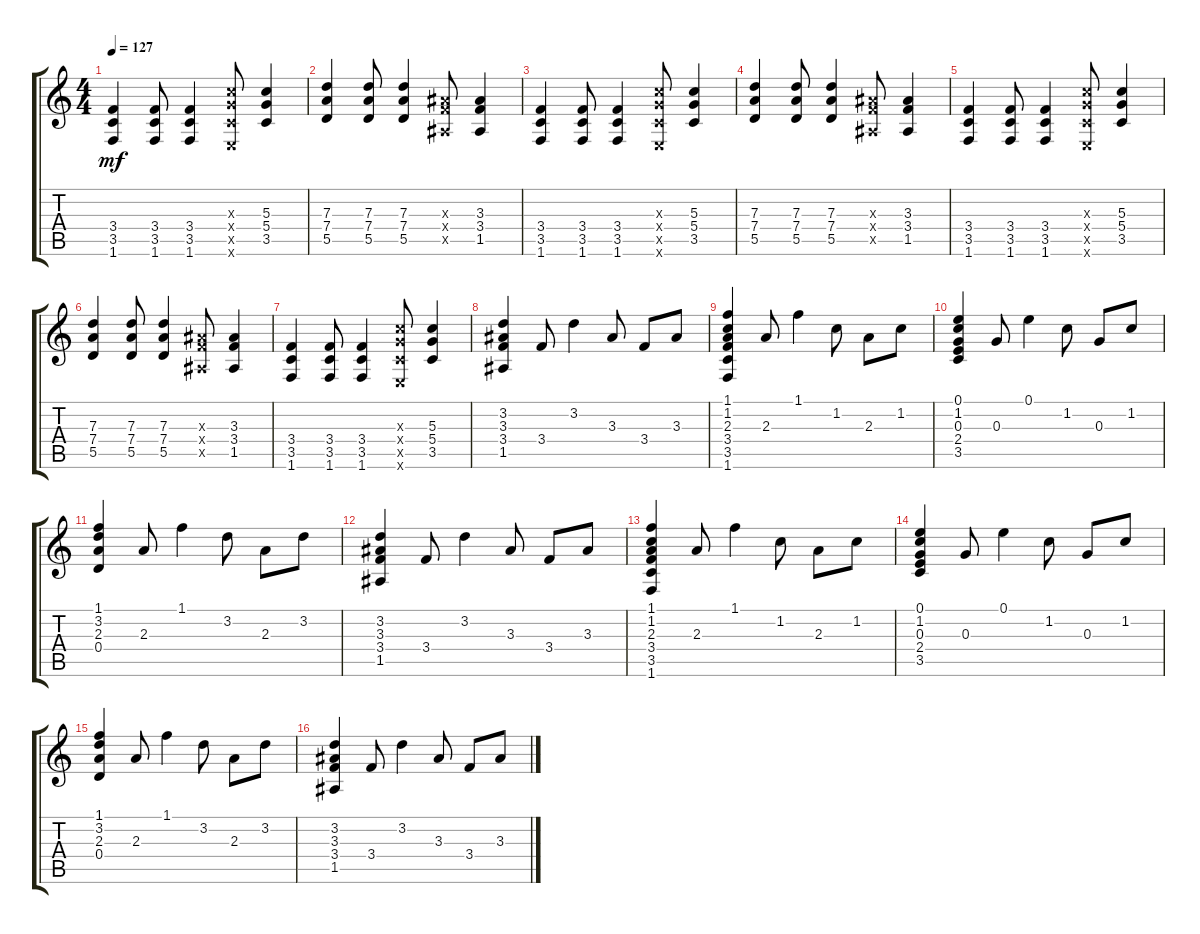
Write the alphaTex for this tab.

\track "" {instrument acousticguitarsteel}
\staff {score tabs}
\tuning (E4 B3 G3 D3 A2 E2) {hide}
\ts (4 4)
\tempo 127
\clef g2
\ks c
(3.4 3.5 1.6).4{dy mf} (3.4 3.5 1.6).8 (3.4 3.5 1.6).4 (5.3{x} 5.4{x} 3.5{x} 0.6{x}).8 (5.3 5.4 3.5).4 |
(7.3 7.4 5.5).4 (7.3 7.4 5.5).8 (7.3 7.4 5.5).4 (3.3{x} 3.4{x} 1.5{x}).8 (3.3 3.4 1.5).4 |
(3.4 3.5 1.6).4 (3.4 3.5 1.6).8 (3.4 3.5 1.6).4 (5.3{x} 5.4{x} 3.5{x} 0.6{x}).8 (5.3 5.4 3.5).4 |
(7.3 7.4 5.5).4 (7.3 7.4 5.5).8 (7.3 7.4 5.5).4 (3.3{x} 3.4{x} 1.5{x}).8 (3.3 3.4 1.5).4 |
(3.4 3.5 1.6).4 (3.4 3.5 1.6).8 (3.4 3.5 1.6).4 (5.3{x} 5.4{x} 3.5{x} 0.6{x}).8 (5.3 5.4 3.5).4 |
(7.3 7.4 5.5).4 (7.3 7.4 5.5).8 (7.3 7.4 5.5).4 (3.3{x} 3.4{x} 1.5{x}).8 (3.3 3.4 1.5).4 |
(3.4 3.5 1.6).4 (3.4 3.5 1.6).8 (3.4 3.5 1.6).4 (5.3{x} 5.4{x} 3.5{x} 0.6{x}).8 (5.3 5.4 3.5).4 |
(3.2 3.3 3.4 1.5).4{instrument acousticguitarsteel} 3.4.8 3.2.4 3.3.8 3.4.8 3.3.8 |
(1.1 1.2 2.3 3.4 3.5 1.6).4 2.3.8 1.1.4 1.2.8 2.3.8 1.2.8 |
(0.1 1.2 0.3 2.4 3.5).4 0.3.8 0.1.4 1.2.8 0.3.8 1.2.8 |
(1.1 3.2 2.3 0.4).4 2.3.8 1.1.4 3.2.8 2.3.8 3.2.8 |
(3.2 3.3 3.4 1.5).4 3.4.8 3.2.4 3.3.8 3.4.8 3.3.8 |
(1.1 1.2 2.3 3.4 3.5 1.6).4 2.3.8 1.1.4 1.2.8 2.3.8 1.2.8 |
(0.1 1.2 0.3 2.4 3.5).4 0.3.8 0.1.4 1.2.8 0.3.8 1.2.8 |
(1.1 3.2 2.3 0.4).4 2.3.8 1.1.4 3.2.8 2.3.8 3.2.8 |
(3.2 3.3 3.4 1.5).4 3.4.8 3.2.4 3.3.8 3.4.8 3.3.8
